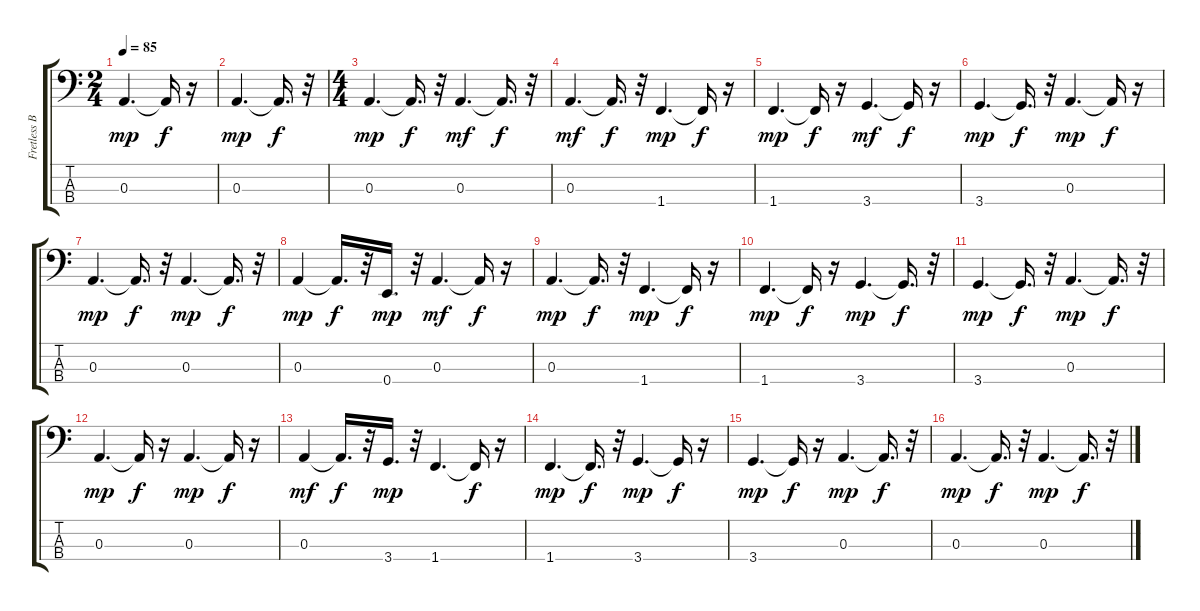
\track ("Fretless Bass" "Fretless B") {instrument fretlessbass}
\staff {score tabs}
\tuning (G2 D2 A1 E1) {hide}
\ts (2 4)
\tempo 85
\clef f4
\ks c
0.3.4{d dy mp} 0.3{t}.16{dy f} r.16 |
0.3.4{d dy mp} 0.3{t}.16{d dy f} r.32 |
\ts (4 4)
0.3.4{d dy mp} 0.3{t}.16{d dy f} r.32 0.3.4{d dy mf} 0.3{t}.16{d dy f} r.32 |
0.3.4{d dy mf} 0.3{t}.16{d dy f} r.32 1.4.4{d dy mp} 1.4{t}.16{dy f} r.16 |
1.4.4{d dy mp} 1.4{t}.16{dy f} r.16 3.4.4{d dy mf} 3.4{t}.16{dy f} r.16 |
3.4.4{d dy mp} 3.4{t}.16{d dy f} r.32 0.3.4{d dy mp} 0.3{t}.16{dy f} r.16 |
0.3.4{d dy mp} 0.3{t}.16{d dy f} r.32 0.3.4{d dy mp} 0.3{t}.16{d dy f} r.32 |
0.3.4{dy mp} 0.3{t}.16{d dy f} r.32 0.4.16{d dy mp} r.32 0.3.4{d dy mf} 0.3{t}.16{dy f} r.16 |
0.3.4{d dy mp} 0.3{t}.16{d dy f} r.32 1.4.4{d dy mp} 1.4{t}.16{dy f} r.16 |
1.4.4{d dy mp} 1.4{t}.16{dy f} r.16 3.4.4{d dy mp} 3.4{t}.16{d dy f} r.32 |
3.4.4{d dy mp} 3.4{t}.16{d dy f} r.32 0.3.4{d dy mp} 0.3{t}.16{d dy f} r.32 |
0.3.4{d dy mp} 0.3{t}.16{dy f} r.16 0.3.4{d dy mp} 0.3{t}.16{dy f} r.16 |
0.3.4{dy mf} 0.3{t}.16{d dy f} r.32 3.4.16{d dy mp} r.32 1.4.4{d} 1.4{t}.16{dy f} r.16 |
1.4.4{d dy mp} 1.4{t}.16{d dy f} r.32 3.4.4{d dy mp} 3.4{t}.16{dy f} r.16 |
3.4.4{d dy mp} 3.4{t}.16{dy f} r.16 0.3.4{d dy mp} 0.3{t}.16{d dy f} r.32 |
0.3.4{d dy mp} 0.3{t}.16{d dy f} r.32 0.3.4{d dy mp} 0.3{t}.16{d dy f} r.32
